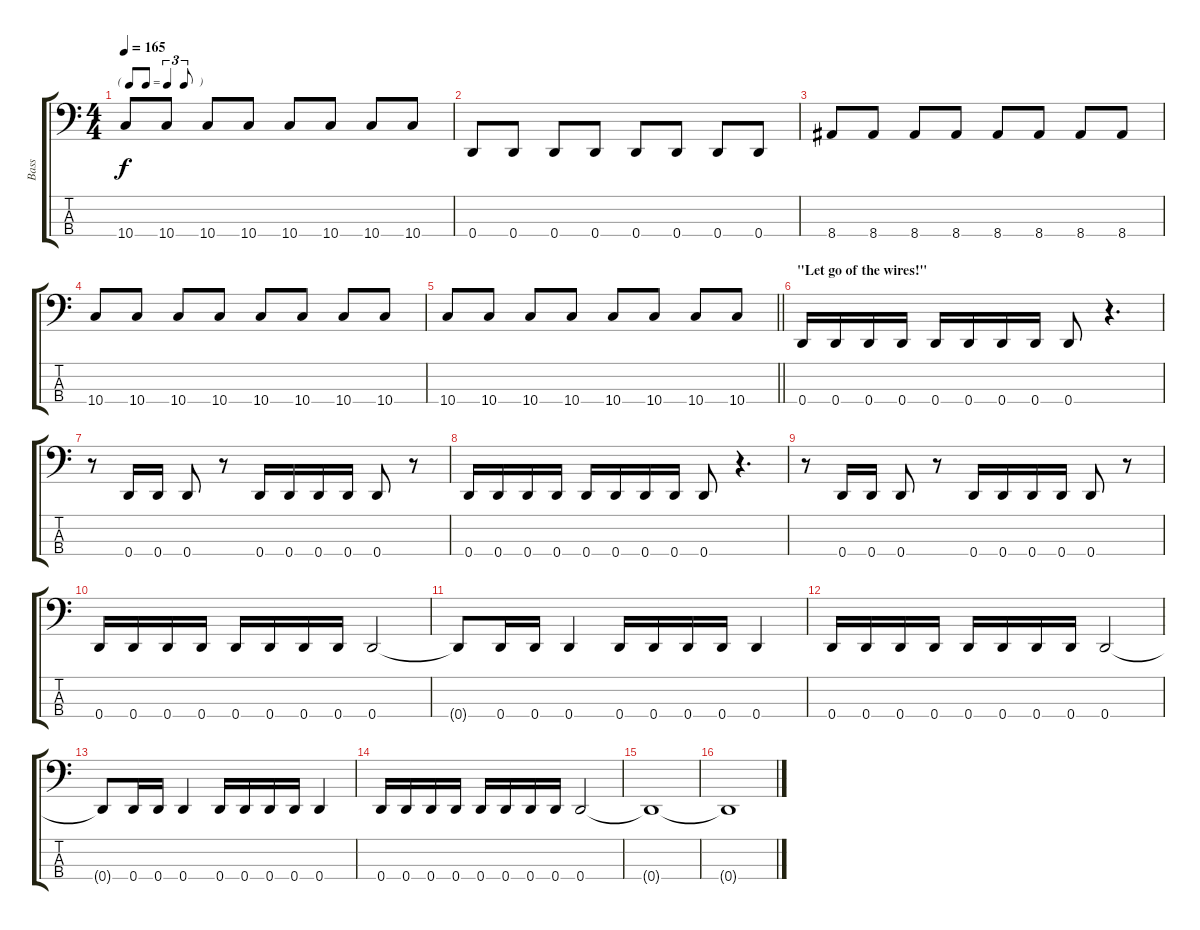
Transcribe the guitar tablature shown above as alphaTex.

\track ("Bass" "Bass") {instrument electricbasspick}
\staff {score tabs}
\tuning (G2 D2 A1 D1) {hide}
\ts (4 4)
\tf triplet8th
\tempo 165
\clef f4
\ks c
10.4.8{dy f} 10.4.8 10.4.8 10.4.8 10.4.8 10.4.8 10.4.8 10.4.8 |
0.4.8 0.4.8 0.4.8 0.4.8 0.4.8 0.4.8 0.4.8 0.4.8 |
8.4.8 8.4.8 8.4.8 8.4.8 8.4.8 8.4.8 8.4.8 8.4.8 |
10.4.8 10.4.8 10.4.8 10.4.8 10.4.8 10.4.8 10.4.8 10.4.8 |
\barLineRight lightlight
10.4.8 10.4.8 10.4.8 10.4.8 10.4.8 10.4.8 10.4.8 10.4.8 |
\section ("" "\"Let go of the wires!\"")
0.4.16{volume 10} 0.4.16 0.4.16 0.4.16 0.4.16 0.4.16 0.4.16 0.4.16 0.4.8 r.4{d} |
r.8 0.4.16 0.4.16 0.4.8 r.8 0.4.16 0.4.16 0.4.16 0.4.16 0.4.8 r.8 |
0.4.16 0.4.16 0.4.16 0.4.16 0.4.16 0.4.16 0.4.16 0.4.16 0.4.8 r.4{d} |
r.8 0.4.16 0.4.16 0.4.8 r.8 0.4.16 0.4.16 0.4.16 0.4.16 0.4.8 r.8 |
0.4.16 0.4.16 0.4.16 0.4.16 0.4.16 0.4.16 0.4.16 0.4.16 0.4.2 |
0.4{t}.8 0.4.16 0.4.16 0.4.4 0.4.16 0.4.16 0.4.16 0.4.16 0.4.4 |
0.4.16 0.4.16 0.4.16 0.4.16 0.4.16 0.4.16 0.4.16 0.4.16 0.4.2 |
0.4{t}.8 0.4.16 0.4.16 0.4.4 0.4.16 0.4.16 0.4.16 0.4.16 0.4.4 |
0.4.16 0.4.16 0.4.16 0.4.16 0.4.16 0.4.16 0.4.16 0.4.16 0.4.2 |
0.4{t}.1 |
0.4{t}.1{volume 8}
